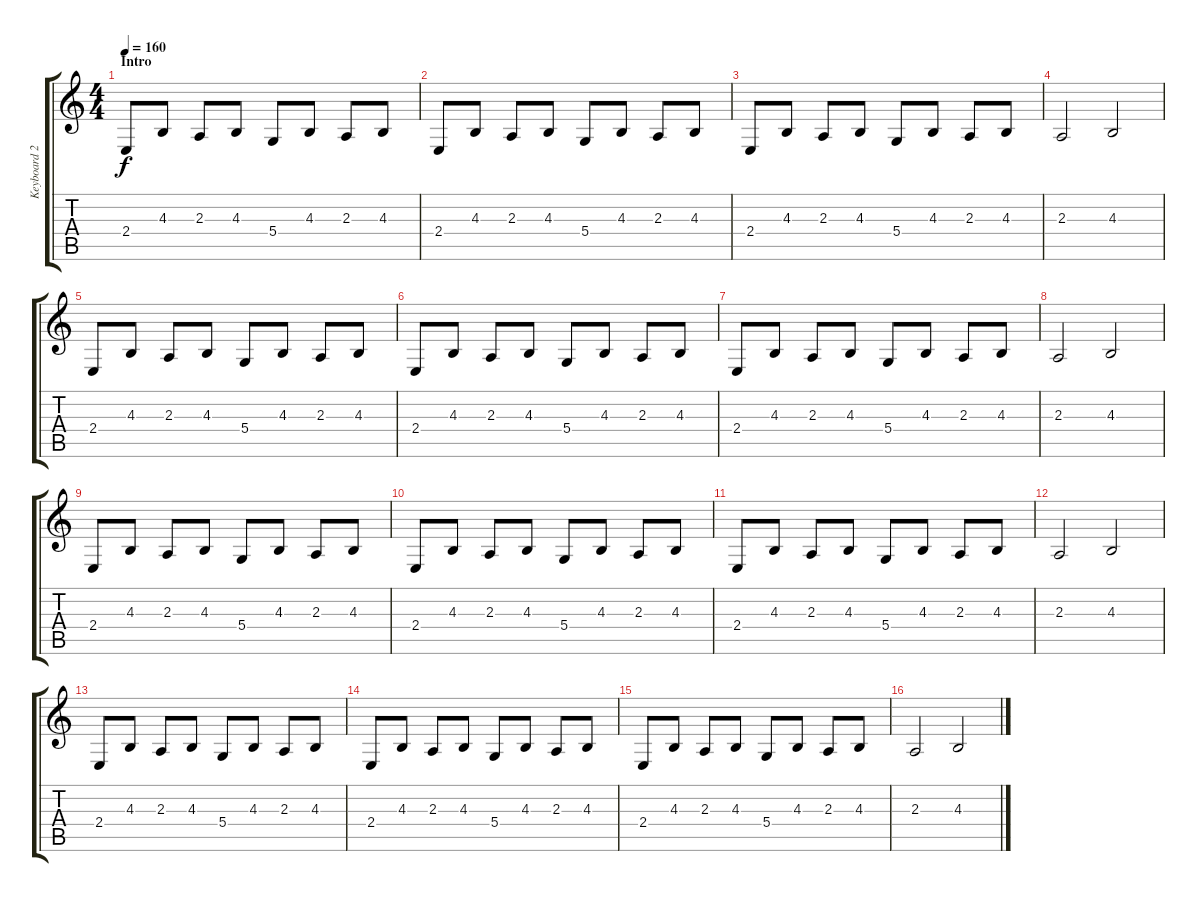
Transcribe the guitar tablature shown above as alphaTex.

\track ("Keyboard 2" "Keyboard 2") {instrument stringensemble1}
\staff {score tabs}
\tuning (E4 B3 G3 D3 A2 E2) {hide}
\ts (4 4)
\section ("" "Intro")
\tempo 160
\clef g2
\ks c
2.4.8{dy f instrument stringensemble1} 4.3.8 2.3.8 4.3.8 5.4.8 4.3.8 2.3.8 4.3.8 |
2.4.8 4.3.8 2.3.8 4.3.8 5.4.8 4.3.8 2.3.8 4.3.8 |
2.4.8 4.3.8 2.3.8 4.3.8 5.4.8 4.3.8 2.3.8 4.3.8 |
2.3.2 4.3.2 |
2.4.8 4.3.8 2.3.8 4.3.8 5.4.8 4.3.8 2.3.8 4.3.8 |
2.4.8 4.3.8 2.3.8 4.3.8 5.4.8 4.3.8 2.3.8 4.3.8 |
2.4.8 4.3.8 2.3.8 4.3.8 5.4.8 4.3.8 2.3.8 4.3.8 |
2.3.2 4.3.2 |
2.4.8 4.3.8 2.3.8 4.3.8 5.4.8 4.3.8 2.3.8 4.3.8 |
2.4.8 4.3.8 2.3.8 4.3.8 5.4.8 4.3.8 2.3.8 4.3.8 |
2.4.8 4.3.8 2.3.8 4.3.8 5.4.8 4.3.8 2.3.8 4.3.8 |
2.3.2 4.3.2 |
2.4.8 4.3.8 2.3.8 4.3.8 5.4.8 4.3.8 2.3.8 4.3.8 |
2.4.8 4.3.8 2.3.8 4.3.8 5.4.8 4.3.8 2.3.8 4.3.8 |
2.4.8 4.3.8 2.3.8 4.3.8 5.4.8 4.3.8 2.3.8 4.3.8 |
2.3.2 4.3.2
